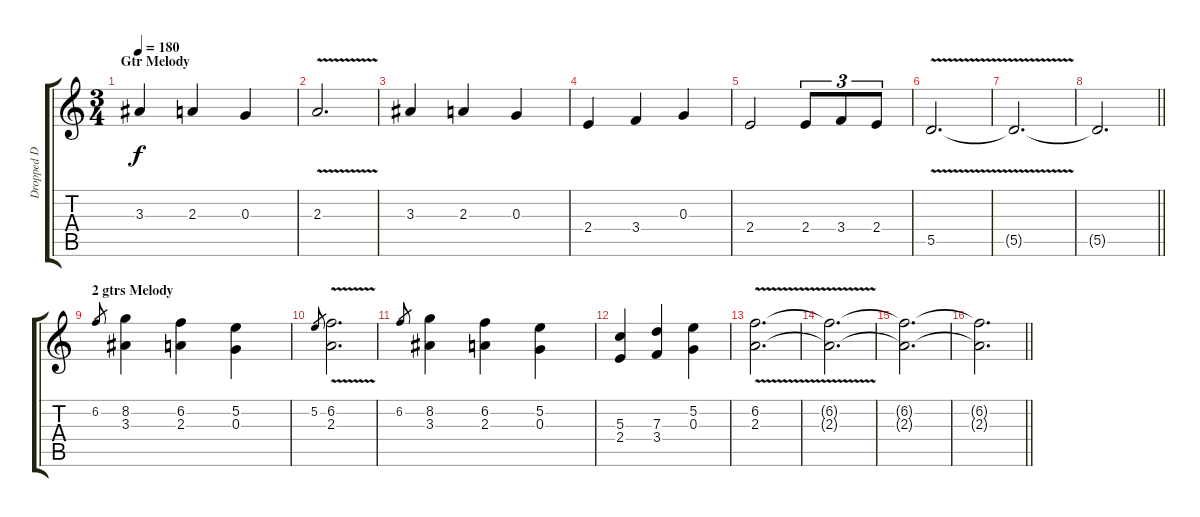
\track ("Dropped D - Acustic" "Dropped D ") {instrument acousticguitarsteel}
\staff {score tabs}
\tuning (E4 B3 G3 D3 A2 D2) {hide}
\ts (3 4)
\section ("" "Gtr Melody")
\tempo 180
\clef g2
\ks c
3.3.4{dy f} 2.3.4 0.3.4 |
2.3{v}.2{d} |
3.3.4 2.3.4 0.3.4 |
2.4.4 3.4.4 0.3.4 |
2.4.2 2.4.8{tu (3 2)} 3.4.8{tu (3 2)} 2.4.8{tu (3 2)} |
5.5{v}.2{d} |
5.5{t}.2{d} |
\barLineRight lightlight
5.5{t}.2{d} |
\section ("" "2 gtrs Melody")
6.2.8{gr} (8.2 3.3).4 (6.2 2.3).4 (5.2 0.3).4 |
5.2.8{gr} (6.2{v} 2.3{v}).2{d} |
6.2.8{gr} (8.2 3.3).4 (6.2 2.3).4 (5.2 0.3).4 |
(5.3 2.4).4 (7.3 3.4).4 (5.2 0.3).4 |
(6.2{v} 2.3{v}).2{d} |
(6.2{t} 2.3{t}).2{d} |
(6.2{t} 2.3{t}).2{d} |
\barLineRight lightlight
(6.2{t} 2.3{t}).2{d}
